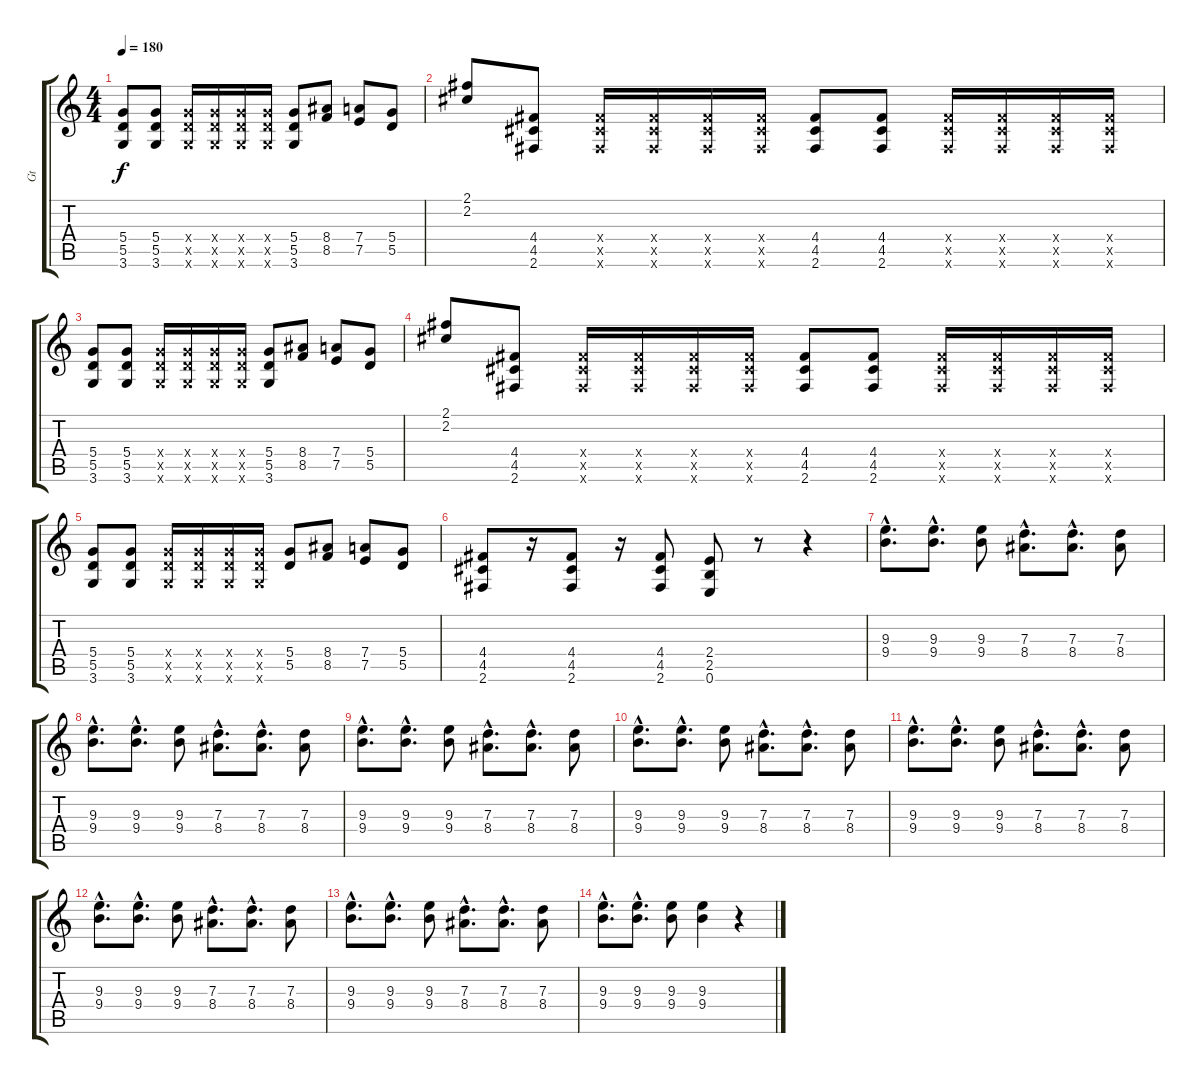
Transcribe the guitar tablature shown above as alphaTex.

\track ("Gt" "Gt") {instrument distortionguitar}
\staff {score tabs}
\tuning (E4 B3 G3 D3 A2 E2) {hide}
\ts (4 4)
\tempo 180
\clef g2
\ks c
(5.4 5.5 3.6).8{dy f} (5.4 5.5 3.6).8 (5.4{x} 5.5{x} 3.6{x}).16 (5.4{x} 5.5{x} 3.6{x}).16 (5.4{x} 5.5{x} 3.6{x}).16 (5.4{x} 5.5{x} 3.6{x}).16 (5.4 5.5 3.6).8 (8.4 8.5).8 (7.4 7.5).8 (5.4 5.5).8 |
(2.1 2.2).8 (4.4 4.5 2.6).8 (4.4{x} 4.5{x} 2.6{x}).16 (4.4{x} 4.5{x} 2.6{x}).16 (4.4{x} 4.5{x} 2.6{x}).16 (4.4{x} 4.5{x} 2.6{x}).16 (4.4 4.5 2.6).8 (4.4 4.5 2.6).8 (4.4{x} 4.5{x} 2.6{x}).16 (4.4{x} 4.5{x} 2.6{x}).16 (4.4{x} 4.5{x} 2.6{x}).16 (4.4{x} 4.5{x} 2.6{x}).16 |
(5.4 5.5 3.6).8 (5.4 5.5 3.6).8 (5.4{x} 5.5{x} 3.6{x}).16 (5.4{x} 5.5{x} 3.6{x}).16 (5.4{x} 5.5{x} 3.6{x}).16 (5.4{x} 5.5{x} 3.6{x}).16 (5.4 5.5 3.6).8 (8.4 8.5).8 (7.4 7.5).8 (5.4 5.5).8 |
(2.1 2.2).8 (4.4 4.5 2.6).8 (4.4{x} 4.5{x} 2.6{x}).16 (4.4{x} 4.5{x} 2.6{x}).16 (4.4{x} 4.5{x} 2.6{x}).16 (4.4{x} 4.5{x} 2.6{x}).16 (4.4 4.5 2.6).8 (4.4 4.5 2.6).8 (4.4{x} 4.5{x} 2.6{x}).16 (4.4{x} 4.5{x} 2.6{x}).16 (4.4{x} 4.5{x} 2.6{x}).16 (4.4{x} 4.5{x} 2.6{x}).16 |
(5.4 5.5 3.6).8 (5.4 5.5 3.6).8 (5.4{x} 5.5{x} 3.6{x}).16 (5.4{x} 5.5{x} 3.6{x}).16 (5.4{x} 5.5{x} 3.6{x}).16 (5.4{x} 5.5{x} 3.6{x}).16 (5.4 5.5).8 (8.4 8.5).8 (7.4 7.5).8 (5.4 5.5).8 |
(4.4 4.5 2.6).8 r.16 (4.4 4.5 2.6).8 r.16 (4.4 4.5 2.6).8 (2.4 2.5 0.6).8 r.8 r.4 |
(9.3{hac} 9.4{hac}).8{d} (9.3{hac} 9.4{hac}).8{d} (9.3 9.4).8 (7.3{hac} 8.4{hac}).8{d} (7.3{hac} 8.4{hac}).8{d} (7.3 8.4).8 |
(9.3{hac} 9.4{hac}).8{d} (9.3{hac} 9.4{hac}).8{d} (9.3 9.4).8 (7.3{hac} 8.4{hac}).8{d} (7.3{hac} 8.4{hac}).8{d} (7.3 8.4).8 |
(9.3{hac} 9.4{hac}).8{d} (9.3{hac} 9.4{hac}).8{d} (9.3 9.4).8 (7.3{hac} 8.4{hac}).8{d} (7.3{hac} 8.4{hac}).8{d} (7.3 8.4).8 |
(9.3{hac} 9.4{hac}).8{d} (9.3{hac} 9.4{hac}).8{d} (9.3 9.4).8 (7.3{hac} 8.4{hac}).8{d} (7.3{hac} 8.4{hac}).8{d} (7.3 8.4).8 |
(9.3{hac} 9.4{hac}).8{d} (9.3{hac} 9.4{hac}).8{d} (9.3 9.4).8 (7.3{hac} 8.4{hac}).8{d} (7.3{hac} 8.4{hac}).8{d} (7.3 8.4).8 |
(9.3{hac} 9.4{hac}).8{d} (9.3{hac} 9.4{hac}).8{d} (9.3 9.4).8 (7.3{hac} 8.4{hac}).8{d} (7.3{hac} 8.4{hac}).8{d} (7.3 8.4).8 |
(9.3{hac} 9.4{hac}).8{d} (9.3{hac} 9.4{hac}).8{d} (9.3 9.4).8 (7.3{hac} 8.4{hac}).8{d} (7.3{hac} 8.4{hac}).8{d} (7.3 8.4).8 |
(9.3{hac} 9.4{hac}).8{d} (9.3{hac} 9.4{hac}).8{d} (9.3 9.4).8 (9.3 9.4).4 r.4
